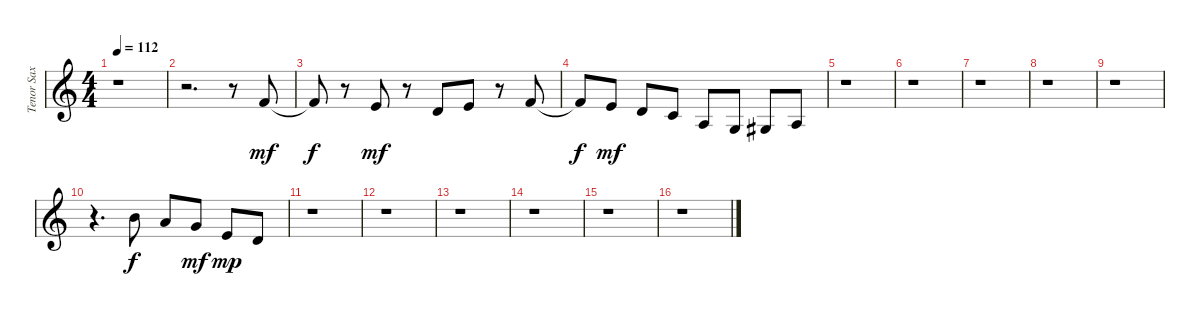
\track ("Tenor Sax" "Tenor Sax") {instrument tenorsax}
\staff {score}
\tuning (E4 B3 G3 D3 A2 E2) {hide}
\ts (4 4)
\tempo 112
\clef g2
\ks c
r.1{dy f} |
r.2{d} r.8 1.1.8{dy mf} |
1.1{t}.8{dy f} r.8 0.1.8{dy mf} r.8 3.2.8 0.1.8 r.8 1.1.8 |
1.1{t}.8{dy f} 0.1.8{dy mf} 3.2.8 1.2.8 2.3.8 0.3.8 1.3.8 2.3.8 |
r.1 |
r.1 |
r.1 |
r.1 |
r.1 |
r.4{d} 7.1.8{dy f} 5.1.8 3.1.8{dy mf} 0.1.8{dy mp} 3.2.8 |
r.1 |
r.1 |
r.1 |
r.1 |
r.1 |
r.1
